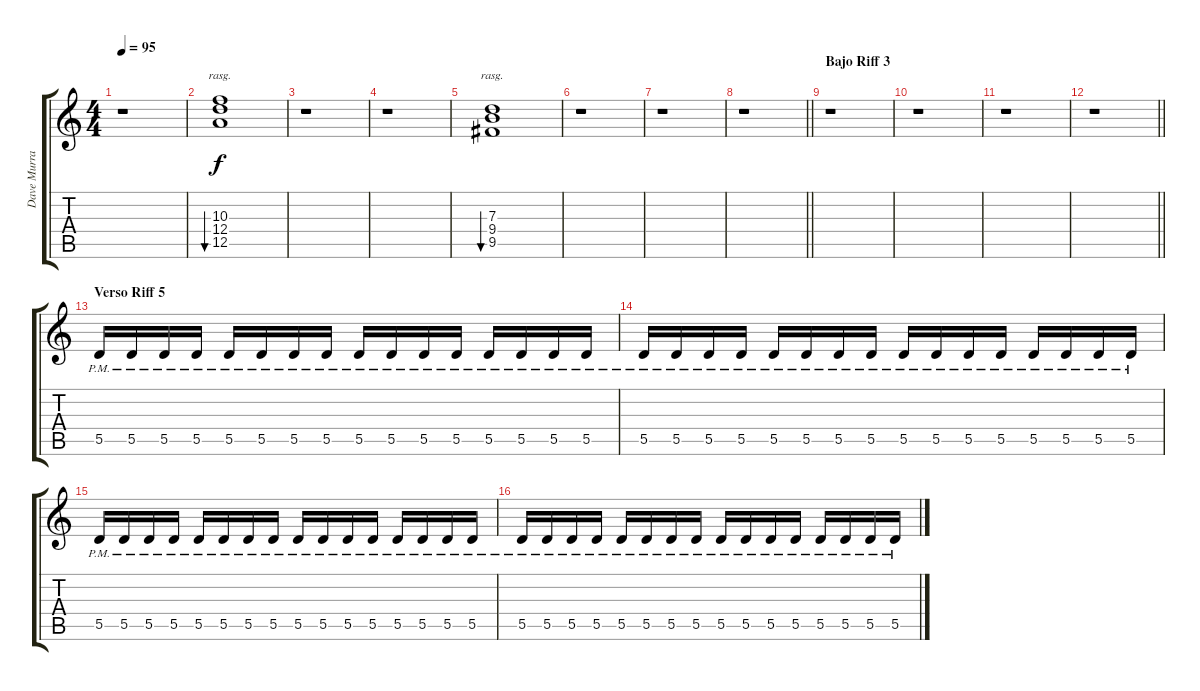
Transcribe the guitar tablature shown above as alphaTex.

\track ("Dave Murray" "Dave Murra") {instrument distortionguitar}
\staff {score tabs}
\tuning (E4 B3 G3 D3 A2 E2) {hide}
\ts (4 4)
\tempo 95
\clef g2
\ks c
r.1{dy f} |
(10.3 12.4 12.5).1{bu 480 rasg ii} |
r.1 |
r.1 |
(7.3 9.4 9.5).1{bu 480 rasg ii} |
r.1 |
r.1 |
\barLineRight lightlight
r.1 |
\section ("" "Bajo Riff 3")
r.1 |
r.1 |
r.1 |
\barLineRight lightlight
r.1 |
\section ("" "Verso Riff 5")
5.5{pm}.16{instrument distortionguitar} 5.5{pm}.16 5.5{pm}.16 5.5{pm}.16 5.5{pm}.16 5.5{pm}.16 5.5{pm}.16 5.5{pm}.16 5.5{pm}.16 5.5{pm}.16 5.5{pm}.16 5.5{pm}.16 5.5{pm}.16 5.5{pm}.16 5.5{pm}.16 5.5{pm}.16 |
5.5{pm}.16 5.5{pm}.16 5.5{pm}.16 5.5{pm}.16 5.5{pm}.16 5.5{pm}.16 5.5{pm}.16 5.5{pm}.16 5.5{pm}.16 5.5{pm}.16 5.5{pm}.16 5.5{pm}.16 5.5{pm}.16 5.5{pm}.16 5.5{pm}.16 5.5{pm}.16 |
5.5{pm}.16 5.5{pm}.16 5.5{pm}.16 5.5{pm}.16 5.5{pm}.16 5.5{pm}.16 5.5{pm}.16 5.5{pm}.16 5.5{pm}.16 5.5{pm}.16 5.5{pm}.16 5.5{pm}.16 5.5{pm}.16 5.5{pm}.16 5.5{pm}.16 5.5{pm}.16 |
5.5{pm}.16 5.5{pm}.16 5.5{pm}.16 5.5{pm}.16 5.5{pm}.16 5.5{pm}.16 5.5{pm}.16 5.5{pm}.16 5.5{pm}.16 5.5{pm}.16 5.5{pm}.16 5.5{pm}.16 5.5{pm}.16 5.5{pm}.16 5.5{pm}.16 5.5{pm}.16
